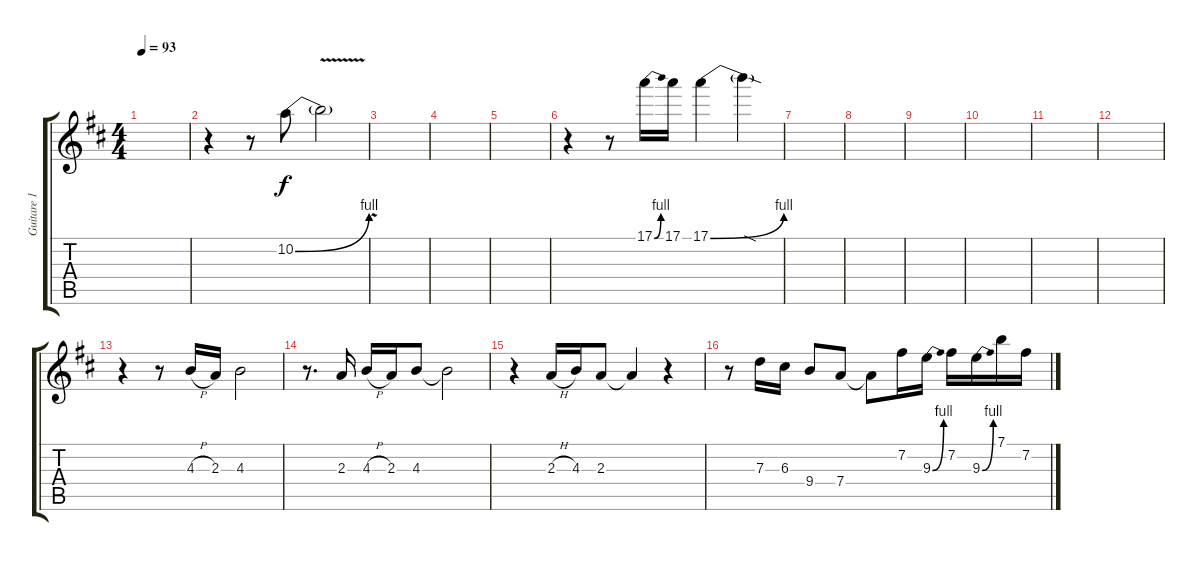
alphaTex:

\track ("Guitare 1" "Guitare 1") {instrument distortionguitar}
\staff {score tabs}
\tuning (E4 B3 G3 D3 A2 E2) {hide}
\ts (4 4)
\tempo 93
\clef g2
\ks d
|
r.4 r.8 10.2{be (bend 0 0 60 4)}.8 10.2{v t}.2 |
|
|
|
r.4 r.8 17.1{be (bend 0 0 60 4)}.16 17.1.16 17.1{be (bend 0 0 60 4)}.4 17.1{sod t}.4 |
|
|
|
|
|
|
r.4 r.8 4.3{h}.16 2.3.16 4.3.2 |
r.8{d} 2.3.16 4.3{h}.16 2.3.16 4.3.8 4.3{t}.2 |
r.4 2.3{h}.16 4.3.16 2.3.8 2.3{t}.4 r.4 |
r.8 7.3.16 6.3.16 9.4.8 7.4.8 7.4{t}.8 7.2.16 9.3{be (bend 0 0 60 4)}.16 7.2.16 9.3{be (bend 0 0 60 4)}.16 7.1.16 7.2.16
